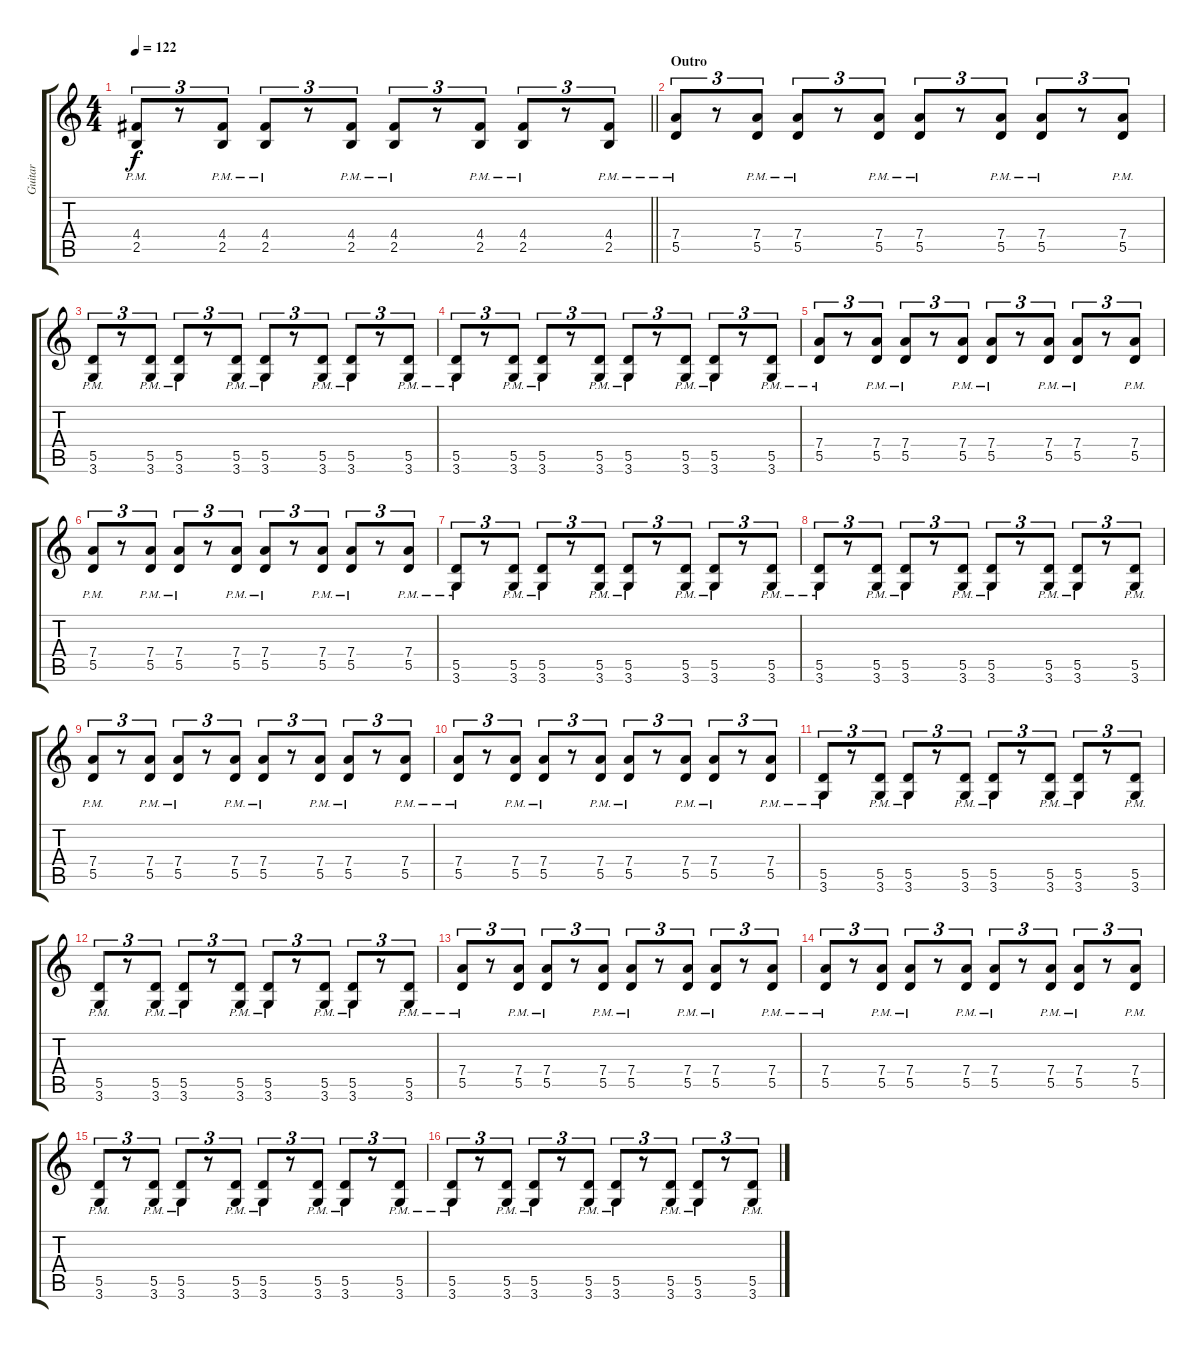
\track ("Guitar" "Guitar") {instrument electricguitarmuted}
\staff {score tabs}
\tuning (E4 B3 G3 D3 A2 E2) {hide}
\ts (4 4)
\tempo 122
\clef g2
\barLineRight lightlight
\ks c
(4.4 2.5{pm}).8{tu (3 2) dy f} r.8{tu (3 2)} (4.4 2.5{pm}).8{tu (3 2)} (4.4 2.5{pm}).8{tu (3 2)} r.8{tu (3 2)} (4.4 2.5{pm}).8{tu (3 2)} (4.4 2.5{pm}).8{tu (3 2)} r.8{tu (3 2)} (4.4 2.5{pm}).8{tu (3 2)} (4.4 2.5{pm}).8{tu (3 2)} r.8{tu (3 2)} (4.4 2.5{pm}).8{tu (3 2)} |
\section ("" "Outro")
(7.4{pm} 5.5{pm}).8{tu (3 2)} r.8{tu (3 2)} (7.4{pm} 5.5{pm}).8{tu (3 2)} (7.4{pm} 5.5{pm}).8{tu (3 2)} r.8{tu (3 2)} (7.4{pm} 5.5{pm}).8{tu (3 2)} (7.4{pm} 5.5{pm}).8{tu (3 2)} r.8{tu (3 2)} (7.4{pm} 5.5{pm}).8{tu (3 2)} (7.4{pm} 5.5{pm}).8{tu (3 2)} r.8{tu (3 2)} (7.4{pm} 5.5{pm}).8{tu (3 2)} |
(5.5{pm} 3.6{pm}).8{tu (3 2)} r.8{tu (3 2)} (5.5{pm} 3.6{pm}).8{tu (3 2)} (5.5{pm} 3.6{pm}).8{tu (3 2)} r.8{tu (3 2)} (5.5{pm} 3.6{pm}).8{tu (3 2)} (5.5{pm} 3.6{pm}).8{tu (3 2)} r.8{tu (3 2)} (5.5{pm} 3.6{pm}).8{tu (3 2)} (5.5{pm} 3.6{pm}).8{tu (3 2)} r.8{tu (3 2)} (5.5{pm} 3.6{pm}).8{tu (3 2)} |
(5.5{pm} 3.6{pm}).8{tu (3 2)} r.8{tu (3 2)} (5.5{pm} 3.6{pm}).8{tu (3 2)} (5.5{pm} 3.6{pm}).8{tu (3 2)} r.8{tu (3 2)} (5.5{pm} 3.6{pm}).8{tu (3 2)} (5.5{pm} 3.6{pm}).8{tu (3 2)} r.8{tu (3 2)} (5.5{pm} 3.6{pm}).8{tu (3 2)} (5.5{pm} 3.6{pm}).8{tu (3 2)} r.8{tu (3 2)} (5.5{pm} 3.6{pm}).8{tu (3 2)} |
(7.4{pm} 5.5{pm}).8{tu (3 2)} r.8{tu (3 2)} (7.4{pm} 5.5{pm}).8{tu (3 2)} (7.4{pm} 5.5{pm}).8{tu (3 2)} r.8{tu (3 2)} (7.4{pm} 5.5{pm}).8{tu (3 2)} (7.4{pm} 5.5{pm}).8{tu (3 2)} r.8{tu (3 2)} (7.4{pm} 5.5{pm}).8{tu (3 2)} (7.4{pm} 5.5{pm}).8{tu (3 2)} r.8{tu (3 2)} (7.4{pm} 5.5{pm}).8{tu (3 2)} |
(7.4{pm} 5.5{pm}).8{tu (3 2)} r.8{tu (3 2)} (7.4{pm} 5.5{pm}).8{tu (3 2)} (7.4{pm} 5.5{pm}).8{tu (3 2)} r.8{tu (3 2)} (7.4{pm} 5.5{pm}).8{tu (3 2)} (7.4{pm} 5.5{pm}).8{tu (3 2)} r.8{tu (3 2)} (7.4{pm} 5.5{pm}).8{tu (3 2)} (7.4{pm} 5.5{pm}).8{tu (3 2)} r.8{tu (3 2)} (7.4{pm} 5.5{pm}).8{tu (3 2)} |
(5.5{pm} 3.6{pm}).8{tu (3 2)} r.8{tu (3 2)} (5.5{pm} 3.6{pm}).8{tu (3 2)} (5.5{pm} 3.6{pm}).8{tu (3 2)} r.8{tu (3 2)} (5.5{pm} 3.6{pm}).8{tu (3 2)} (5.5{pm} 3.6{pm}).8{tu (3 2)} r.8{tu (3 2)} (5.5{pm} 3.6{pm}).8{tu (3 2)} (5.5{pm} 3.6{pm}).8{tu (3 2)} r.8{tu (3 2)} (5.5{pm} 3.6{pm}).8{tu (3 2)} |
(5.5{pm} 3.6{pm}).8{tu (3 2)} r.8{tu (3 2)} (5.5{pm} 3.6{pm}).8{tu (3 2)} (5.5{pm} 3.6{pm}).8{tu (3 2)} r.8{tu (3 2)} (5.5{pm} 3.6{pm}).8{tu (3 2)} (5.5{pm} 3.6{pm}).8{tu (3 2)} r.8{tu (3 2)} (5.5{pm} 3.6{pm}).8{tu (3 2)} (5.5{pm} 3.6{pm}).8{tu (3 2)} r.8{tu (3 2)} (5.5{pm} 3.6{pm}).8{tu (3 2)} |
(7.4{pm} 5.5{pm}).8{tu (3 2)} r.8{tu (3 2)} (7.4{pm} 5.5{pm}).8{tu (3 2)} (7.4{pm} 5.5{pm}).8{tu (3 2)} r.8{tu (3 2)} (7.4{pm} 5.5{pm}).8{tu (3 2)} (7.4{pm} 5.5{pm}).8{tu (3 2)} r.8{tu (3 2)} (7.4{pm} 5.5{pm}).8{tu (3 2)} (7.4{pm} 5.5{pm}).8{tu (3 2)} r.8{tu (3 2)} (7.4{pm} 5.5{pm}).8{tu (3 2)} |
(7.4{pm} 5.5{pm}).8{tu (3 2)} r.8{tu (3 2)} (7.4{pm} 5.5{pm}).8{tu (3 2)} (7.4{pm} 5.5{pm}).8{tu (3 2)} r.8{tu (3 2)} (7.4{pm} 5.5{pm}).8{tu (3 2)} (7.4{pm} 5.5{pm}).8{tu (3 2)} r.8{tu (3 2)} (7.4{pm} 5.5{pm}).8{tu (3 2)} (7.4{pm} 5.5{pm}).8{tu (3 2)} r.8{tu (3 2)} (7.4{pm} 5.5{pm}).8{tu (3 2)} |
(5.5{pm} 3.6{pm}).8{tu (3 2)} r.8{tu (3 2)} (5.5{pm} 3.6{pm}).8{tu (3 2)} (5.5{pm} 3.6{pm}).8{tu (3 2)} r.8{tu (3 2)} (5.5{pm} 3.6{pm}).8{tu (3 2)} (5.5{pm} 3.6{pm}).8{tu (3 2)} r.8{tu (3 2)} (5.5{pm} 3.6{pm}).8{tu (3 2)} (5.5{pm} 3.6{pm}).8{tu (3 2)} r.8{tu (3 2)} (5.5{pm} 3.6{pm}).8{tu (3 2)} |
(5.5{pm} 3.6{pm}).8{tu (3 2)} r.8{tu (3 2)} (5.5{pm} 3.6{pm}).8{tu (3 2)} (5.5{pm} 3.6{pm}).8{tu (3 2)} r.8{tu (3 2)} (5.5{pm} 3.6{pm}).8{tu (3 2)} (5.5{pm} 3.6{pm}).8{tu (3 2)} r.8{tu (3 2)} (5.5{pm} 3.6{pm}).8{tu (3 2)} (5.5{pm} 3.6{pm}).8{tu (3 2)} r.8{tu (3 2)} (5.5{pm} 3.6{pm}).8{tu (3 2)} |
(7.4{pm} 5.5{pm}).8{tu (3 2)} r.8{tu (3 2)} (7.4{pm} 5.5{pm}).8{tu (3 2)} (7.4{pm} 5.5{pm}).8{tu (3 2)} r.8{tu (3 2)} (7.4{pm} 5.5{pm}).8{tu (3 2)} (7.4{pm} 5.5{pm}).8{tu (3 2)} r.8{tu (3 2)} (7.4{pm} 5.5{pm}).8{tu (3 2)} (7.4{pm} 5.5{pm}).8{tu (3 2)} r.8{tu (3 2)} (7.4{pm} 5.5{pm}).8{tu (3 2)} |
(7.4{pm} 5.5{pm}).8{tu (3 2)} r.8{tu (3 2)} (7.4{pm} 5.5{pm}).8{tu (3 2)} (7.4{pm} 5.5{pm}).8{tu (3 2)} r.8{tu (3 2)} (7.4{pm} 5.5{pm}).8{tu (3 2)} (7.4{pm} 5.5{pm}).8{tu (3 2)} r.8{tu (3 2)} (7.4{pm} 5.5{pm}).8{tu (3 2)} (7.4{pm} 5.5{pm}).8{tu (3 2)} r.8{tu (3 2)} (7.4{pm} 5.5{pm}).8{tu (3 2)} |
(5.5{pm} 3.6{pm}).8{tu (3 2)} r.8{tu (3 2)} (5.5{pm} 3.6{pm}).8{tu (3 2)} (5.5{pm} 3.6{pm}).8{tu (3 2)} r.8{tu (3 2)} (5.5{pm} 3.6{pm}).8{tu (3 2)} (5.5{pm} 3.6{pm}).8{tu (3 2)} r.8{tu (3 2)} (5.5{pm} 3.6{pm}).8{tu (3 2)} (5.5{pm} 3.6{pm}).8{tu (3 2)} r.8{tu (3 2)} (5.5{pm} 3.6{pm}).8{tu (3 2)} |
(5.5{pm} 3.6{pm}).8{tu (3 2)} r.8{tu (3 2)} (5.5{pm} 3.6{pm}).8{tu (3 2)} (5.5{pm} 3.6{pm}).8{tu (3 2)} r.8{tu (3 2)} (5.5{pm} 3.6{pm}).8{tu (3 2)} (5.5{pm} 3.6{pm}).8{tu (3 2)} r.8{tu (3 2)} (5.5{pm} 3.6{pm}).8{tu (3 2)} (5.5{pm} 3.6{pm}).8{tu (3 2)} r.8{tu (3 2)} (5.5{pm} 3.6{pm}).8{tu (3 2)}
